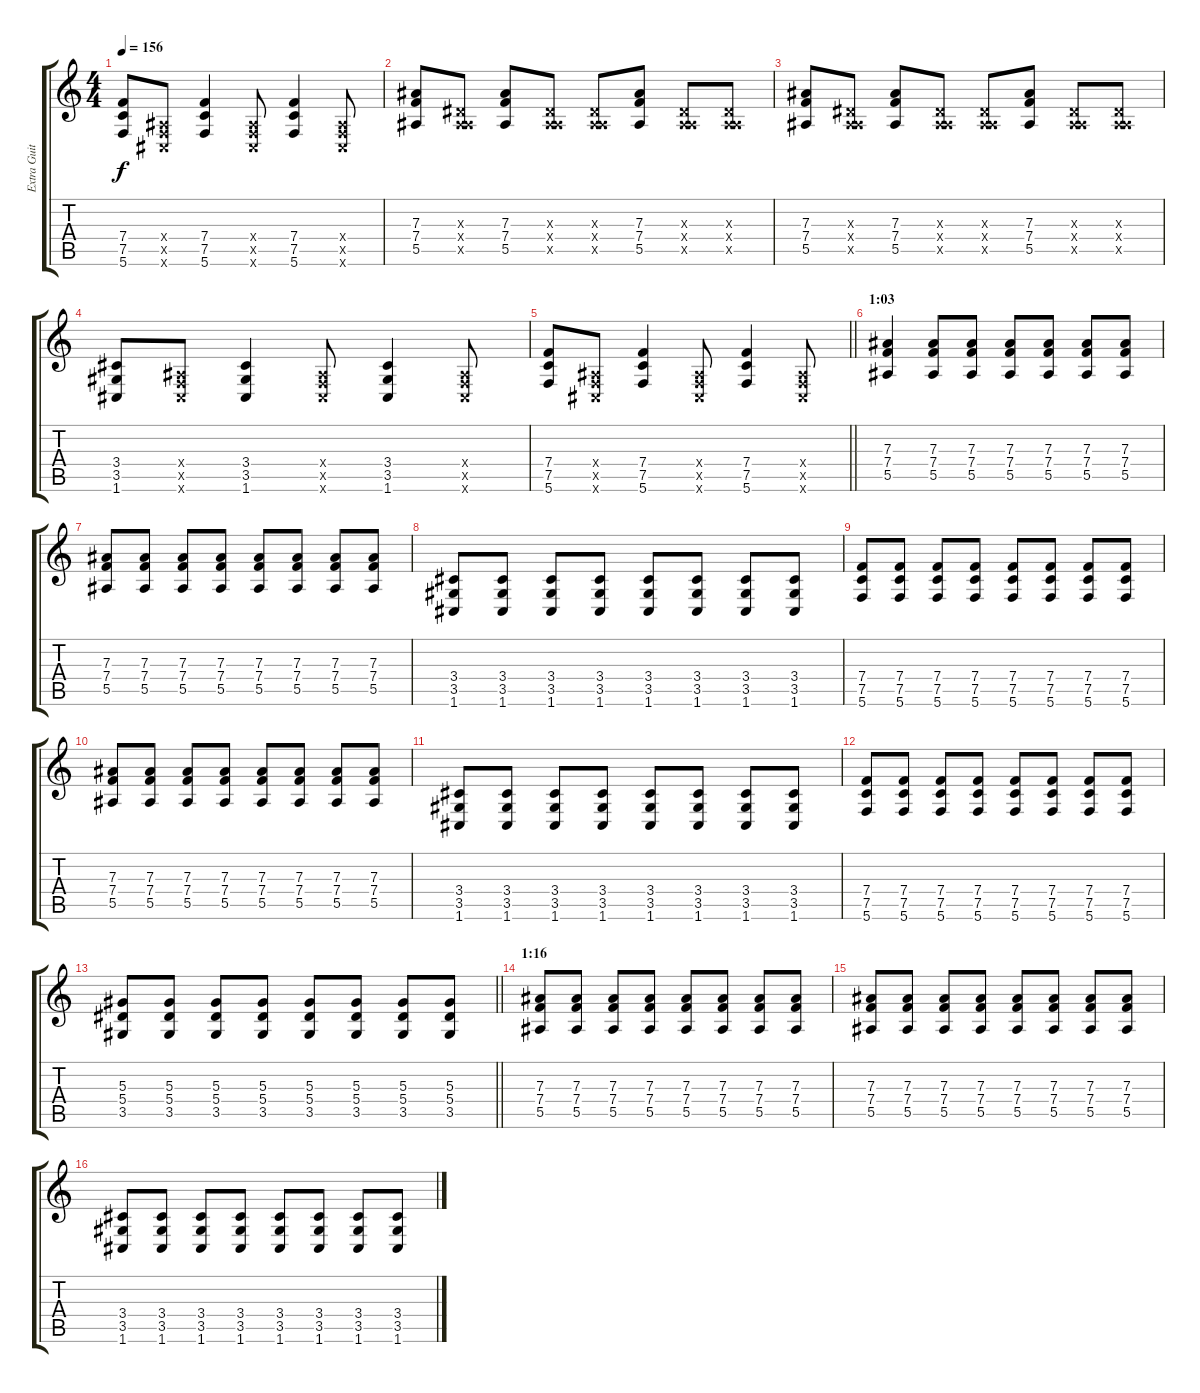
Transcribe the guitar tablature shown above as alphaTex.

\track ("Extra Guitar" "Extra Guit") {instrument distortionguitar}
\staff {score tabs}
\tuning (C4 G3 Eb3 Bb2 F2 C2) {hide}
\ts (4 4)
\tempo 156
\clef g2
\ks c
(7.4 7.5 5.6).8{dy f} (0.4{x} 0.5{x} 1.6{x}).8 (7.4 7.5 5.6).4 (0.4{x} 0.5{x} 1.6{x}).8 (7.4 7.5 5.6).4 (0.4{x} 0.5{x} 1.6{x}).8 |
(7.3 7.4 5.5).8 (0.3{x} 0.4{x} 5.5{x}).8 (7.3 7.4 5.5).8 (0.3{x} 0.4{x} 5.5{x}).8 (0.3{x} 0.4{x} 5.5{x}).8 (7.3 7.4 5.5).8 (0.3{x} 0.4{x} 5.5{x}).8 (0.3{x} 0.4{x} 5.5{x}).8 |
(7.3 7.4 5.5).8 (0.3{x} 0.4{x} 5.5{x}).8 (7.3 7.4 5.5).8 (0.3{x} 0.4{x} 5.5{x}).8 (0.3{x} 0.4{x} 5.5{x}).8 (7.3 7.4 5.5).8 (0.3{x} 0.4{x} 5.5{x}).8 (0.3{x} 0.4{x} 5.5{x}).8 |
(3.4 3.5 1.6).8 (0.4{x} 0.5{x} 1.6{x}).8 (3.4 3.5 1.6).4 (0.4{x} 0.5{x} 1.6{x}).8 (3.4 3.5 1.6).4 (0.4{x} 0.5{x} 1.6{x}).8 |
\barLineRight lightlight
(7.4 7.5 5.6).8 (0.4{x} 0.5{x} 1.6{x}).8 (7.4 7.5 5.6).4 (0.4{x} 0.5{x} 1.6{x}).8 (7.4 7.5 5.6).4 (0.4{x} 0.5{x} 1.6{x}).8 |
\section ("" "1:03")
(7.3 7.4 5.5).4 (7.3 7.4 5.5).8 (7.3 7.4 5.5).8 (7.3 7.4 5.5).8 (7.3 7.4 5.5).8 (7.3 7.4 5.5).8 (7.3 7.4 5.5).8 |
(7.3 7.4 5.5).8 (7.3 7.4 5.5).8 (7.3 7.4 5.5).8 (7.3 7.4 5.5).8 (7.3 7.4 5.5).8 (7.3 7.4 5.5).8 (7.3 7.4 5.5).8 (7.3 7.4 5.5).8 |
(3.4 3.5 1.6).8 (3.4 3.5 1.6).8 (3.4 3.5 1.6).8 (3.4 3.5 1.6).8 (3.4 3.5 1.6).8 (3.4 3.5 1.6).8 (3.4 3.5 1.6).8 (3.4 3.5 1.6).8 |
(7.4 7.5 5.6).8 (7.4 7.5 5.6).8 (7.4 7.5 5.6).8 (7.4 7.5 5.6).8 (7.4 7.5 5.6).8 (7.4 7.5 5.6).8 (7.4 7.5 5.6).8 (7.4 7.5 5.6).8 |
(7.3 7.4 5.5).8 (7.3 7.4 5.5).8 (7.3 7.4 5.5).8 (7.3 7.4 5.5).8 (7.3 7.4 5.5).8 (7.3 7.4 5.5).8 (7.3 7.4 5.5).8 (7.3 7.4 5.5).8 |
(3.4 3.5 1.6).8 (3.4 3.5 1.6).8 (3.4 3.5 1.6).8 (3.4 3.5 1.6).8 (3.4 3.5 1.6).8 (3.4 3.5 1.6).8 (3.4 3.5 1.6).8 (3.4 3.5 1.6).8 |
(7.4 7.5 5.6).8 (7.4 7.5 5.6).8 (7.4 7.5 5.6).8 (7.4 7.5 5.6).8 (7.4 7.5 5.6).8 (7.4 7.5 5.6).8 (7.4 7.5 5.6).8 (7.4 7.5 5.6).8 |
\barLineRight lightlight
(5.3 5.4 3.5).8 (5.3 5.4 3.5).8 (5.3 5.4 3.5).8 (5.3 5.4 3.5).8 (5.3 5.4 3.5).8 (5.3 5.4 3.5).8 (5.3 5.4 3.5).8 (5.3 5.4 3.5).8 |
\section ("" "1:16")
(7.3 7.4 5.5).8 (7.3 7.4 5.5).8 (7.3 7.4 5.5).8 (7.3 7.4 5.5).8 (7.3 7.4 5.5).8 (7.3 7.4 5.5).8 (7.3 7.4 5.5).8 (7.3 7.4 5.5).8 |
(7.3 7.4 5.5).8 (7.3 7.4 5.5).8 (7.3 7.4 5.5).8 (7.3 7.4 5.5).8 (7.3 7.4 5.5).8 (7.3 7.4 5.5).8 (7.3 7.4 5.5).8 (7.3 7.4 5.5).8 |
(3.4 3.5 1.6).8 (3.4 3.5 1.6).8 (3.4 3.5 1.6).8 (3.4 3.5 1.6).8 (3.4 3.5 1.6).8 (3.4 3.5 1.6).8 (3.4 3.5 1.6).8 (3.4 3.5 1.6).8
